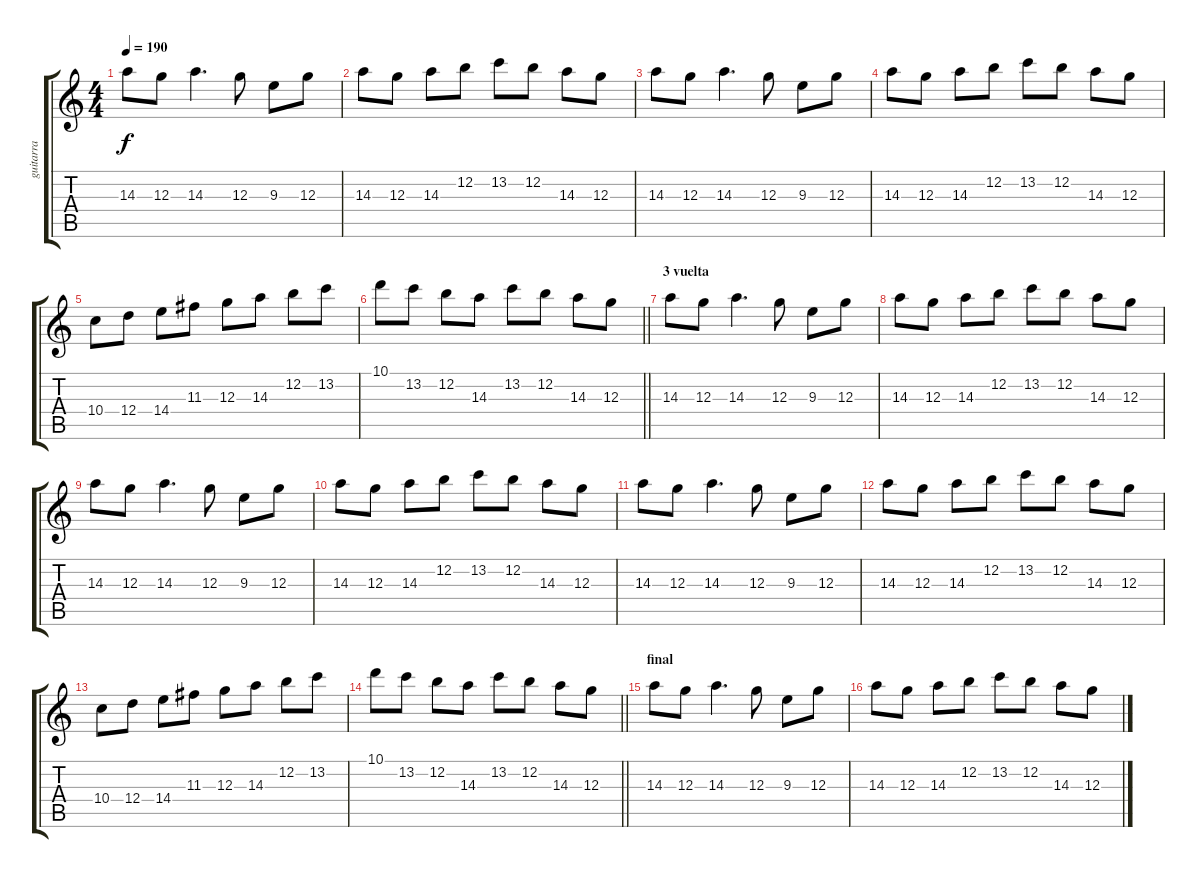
\track ("guitarra" "guitarra") {instrument overdrivenguitar}
\staff {score tabs}
\tuning (E4 B3 G3 D3 A2 E2) {hide}
\ts (4 4)
\tempo 190
\clef g2
\ks c
14.3.8{dy f} 12.3.8 14.3.4{d} 12.3.8 9.3.8 12.3.8 |
14.3.8 12.3.8 14.3.8 12.2.8 13.2.8 12.2.8 14.3.8 12.3.8 |
14.3.8 12.3.8 14.3.4{d} 12.3.8 9.3.8 12.3.8 |
14.3.8 12.3.8 14.3.8 12.2.8 13.2.8 12.2.8 14.3.8 12.3.8 |
10.4.8 12.4.8 14.4.8 11.3.8 12.3.8 14.3.8 12.2.8 13.2.8 |
\barLineRight lightlight
10.1.8 13.2.8 12.2.8 14.3.8 13.2.8 12.2.8 14.3.8 12.3.8 |
\section ("" "3 vuelta")
14.3.8 12.3.8 14.3.4{d} 12.3.8 9.3.8 12.3.8 |
14.3.8 12.3.8 14.3.8 12.2.8 13.2.8 12.2.8 14.3.8 12.3.8 |
14.3.8 12.3.8 14.3.4{d} 12.3.8 9.3.8 12.3.8 |
14.3.8 12.3.8 14.3.8 12.2.8 13.2.8 12.2.8 14.3.8 12.3.8 |
14.3.8 12.3.8 14.3.4{d} 12.3.8 9.3.8 12.3.8 |
14.3.8 12.3.8 14.3.8 12.2.8 13.2.8 12.2.8 14.3.8 12.3.8 |
10.4.8 12.4.8 14.4.8 11.3.8 12.3.8 14.3.8 12.2.8 13.2.8 |
\barLineRight lightlight
10.1.8 13.2.8 12.2.8 14.3.8 13.2.8 12.2.8 14.3.8 12.3.8 |
\section ("" "final")
14.3.8 12.3.8 14.3.4{d} 12.3.8 9.3.8 12.3.8 |
14.3.8 12.3.8 14.3.8 12.2.8 13.2.8 12.2.8 14.3.8 12.3.8
